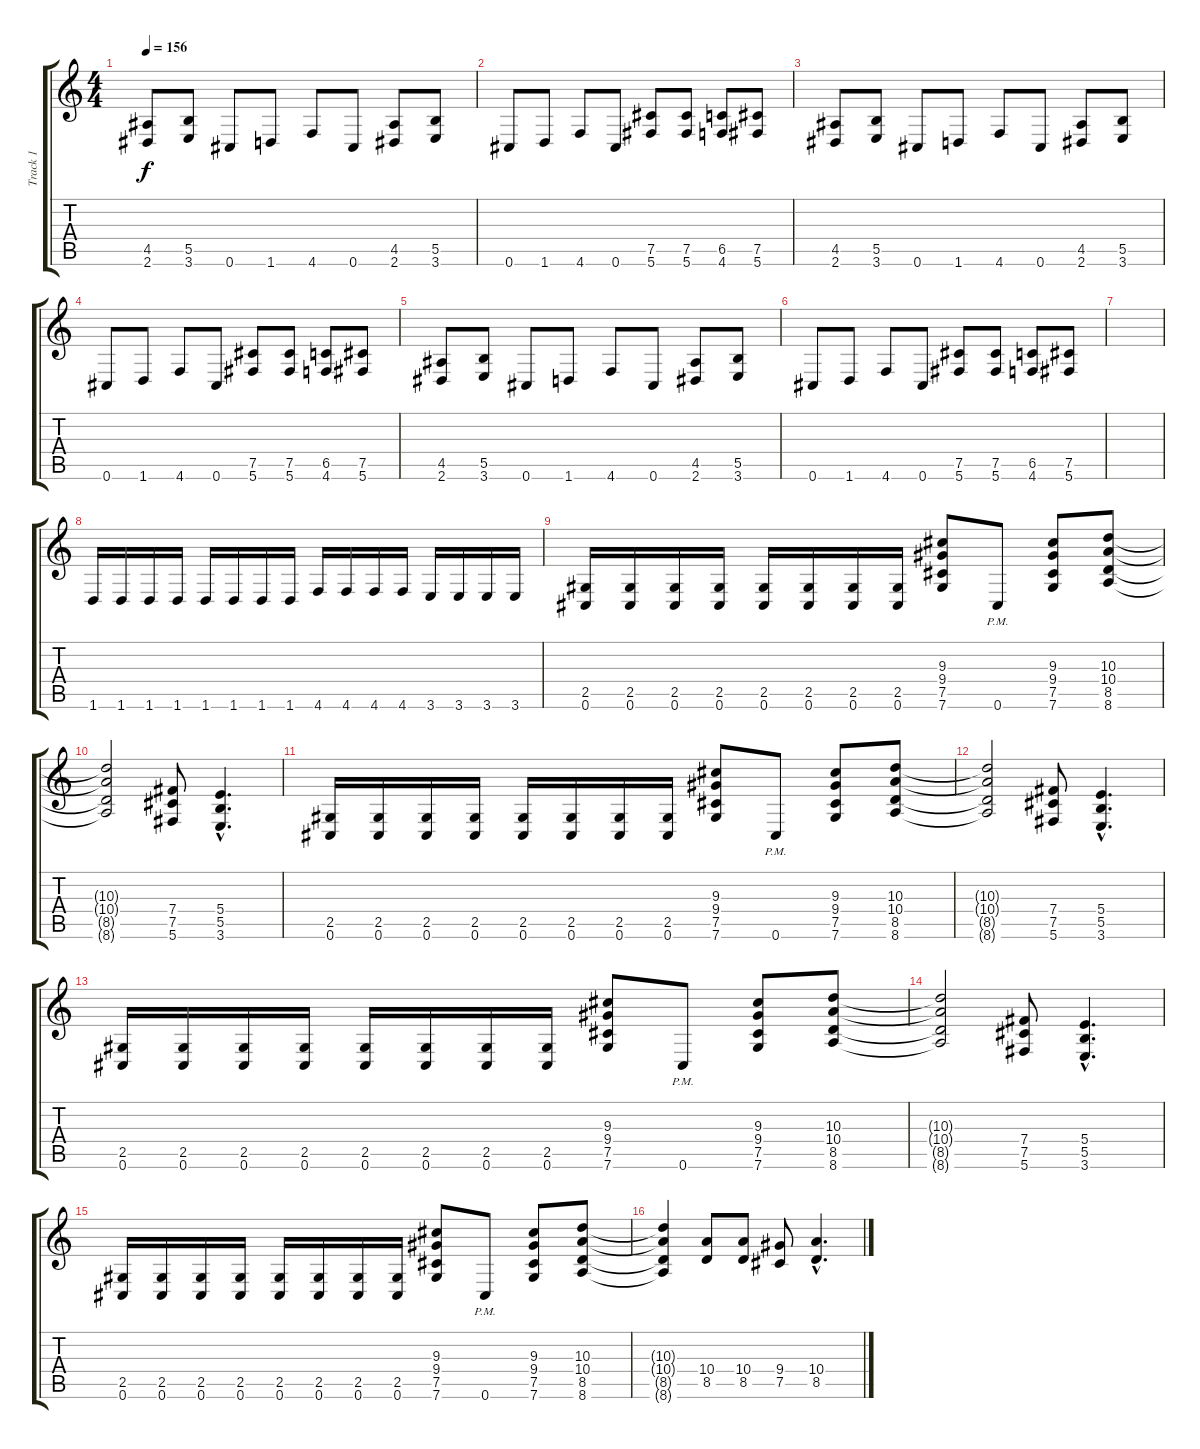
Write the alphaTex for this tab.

\track ("Track 1" "Track 1") {instrument distortionguitar}
\staff {score tabs}
\tuning (Db4 Ab3 E3 B2 Gb2 Db2) {hide}
\ts (4 4)
\tempo 156
\clef g2
\ks c
(4.5 2.6).8{dy f} (5.5 3.6).8 0.6.8 1.6.8 4.6.8 0.6.8 (4.5 2.6).8 (5.5 3.6).8 |
0.6.8 1.6.8 4.6.8 0.6.8 (7.5 5.6).8 (7.5 5.6).8 (6.5 4.6).8 (7.5 5.6).8 |
(4.5 2.6).8 (5.5 3.6).8 0.6.8 1.6.8 4.6.8 0.6.8 (4.5 2.6).8 (5.5 3.6).8 |
0.6.8 1.6.8 4.6.8 0.6.8 (7.5 5.6).8 (7.5 5.6).8 (6.5 4.6).8 (7.5 5.6).8 |
(4.5 2.6).8 (5.5 3.6).8 0.6.8 1.6.8 4.6.8 0.6.8 (4.5 2.6).8 (5.5 3.6).8 |
0.6.8 1.6.8 4.6.8 0.6.8 (7.5 5.6).8 (7.5 5.6).8 (6.5 4.6).8 (7.5 5.6).8 |
|
1.6.16 1.6.16 1.6.16 1.6.16 1.6.16 1.6.16 1.6.16 1.6.16 4.6.16 4.6.16 4.6.16 4.6.16 3.6.16 3.6.16 3.6.16 3.6.16 |
(2.5 0.6).16 (2.5 0.6).16 (2.5 0.6).16 (2.5 0.6).16 (2.5 0.6).16 (2.5 0.6).16 (2.5 0.6).16 (2.5 0.6).16 (9.3 9.4 7.5 7.6).8 0.6{pm}.8 (9.3 9.4 7.5 7.6).8 (10.3 10.4 8.5 8.6).8 |
(10.3{t} 10.4{t} 8.5{t} 8.6{t}).2 (7.4 7.5 5.6).8 (5.4{hac} 5.5{hac} 3.6{hac}).4{d} |
(2.5 0.6).16 (2.5 0.6).16 (2.5 0.6).16 (2.5 0.6).16 (2.5 0.6).16 (2.5 0.6).16 (2.5 0.6).16 (2.5 0.6).16 (9.3 9.4 7.5 7.6).8 0.6{pm}.8 (9.3 9.4 7.5 7.6).8 (10.3 10.4 8.5 8.6).8 |
(10.3{t} 10.4{t} 8.5{t} 8.6{t}).2 (7.4 7.5 5.6).8 (5.4{hac} 5.5{hac} 3.6{hac}).4{d} |
(2.5 0.6).16 (2.5 0.6).16 (2.5 0.6).16 (2.5 0.6).16 (2.5 0.6).16 (2.5 0.6).16 (2.5 0.6).16 (2.5 0.6).16 (9.3 9.4 7.5 7.6).8 0.6{pm}.8 (9.3 9.4 7.5 7.6).8 (10.3 10.4 8.5 8.6).8 |
(10.3{t} 10.4{t} 8.5{t} 8.6{t}).2 (7.4 7.5 5.6).8 (5.4{hac} 5.5{hac} 3.6{hac}).4{d} |
(2.5 0.6).16 (2.5 0.6).16 (2.5 0.6).16 (2.5 0.6).16 (2.5 0.6).16 (2.5 0.6).16 (2.5 0.6).16 (2.5 0.6).16 (9.3 9.4 7.5 7.6).8 0.6{pm}.8 (9.3 9.4 7.5 7.6).8 (10.3 10.4 8.5 8.6).8 |
(10.3{t} 10.4{t} 8.5{t} 8.6{t}).4 (10.4 8.5).8 (10.4 8.5).8 (9.4 7.5).8 (10.4{hac} 8.5{hac}).4{d}
